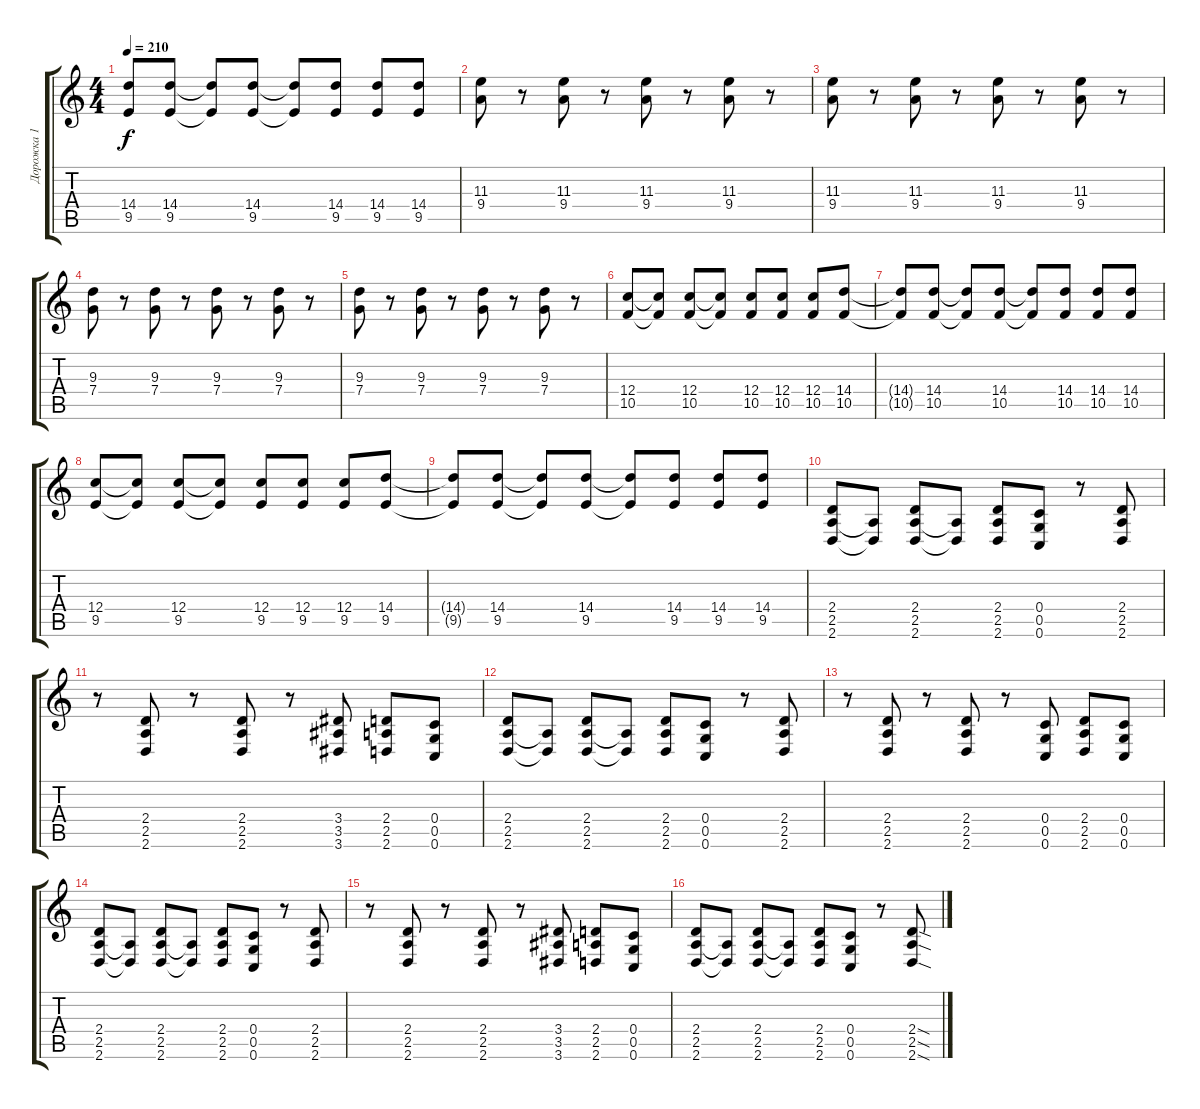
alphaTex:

\track ("Дорожка 1" "Дорожка 1") {instrument overdrivenguitar}
\staff {score tabs}
\tuning (D4 A3 F3 C3 G2 C2) {hide}
\ts (4 4)
\tempo 210
\clef g2
\ks c
(14.4{t} 9.5{t}).8{dy f} (14.4 9.5).8 (14.4{t} 9.5{t}).8 (14.4 9.5).8 (14.4{t} 9.5{t}).8 (14.4 9.5).8 (14.4 9.5).8 (14.4 9.5).8 |
(11.3 9.4).8 r.8 (11.3 9.4).8 r.8 (11.3 9.4).8 r.8 (11.3 9.4).8 r.8 |
(11.3 9.4).8 r.8 (11.3 9.4).8 r.8 (11.3 9.4).8 r.8 (11.3 9.4).8 r.8 |
(9.3 7.4).8 r.8 (9.3 7.4).8 r.8 (9.3 7.4).8 r.8 (9.3 7.4).8 r.8 |
(9.3 7.4).8 r.8 (9.3 7.4).8 r.8 (9.3 7.4).8 r.8 (9.3 7.4).8 r.8 |
(12.4 10.5).8 (12.4{t} 10.5{t}).8 (12.4 10.5).8 (12.4{t} 10.5{t}).8 (12.4 10.5).8 (12.4 10.5).8 (12.4 10.5).8 (14.4 10.5).8 |
(14.4{t} 10.5{t}).8 (14.4 10.5).8 (14.4{t} 10.5{t}).8 (14.4 10.5).8 (14.4{t} 10.5{t}).8 (14.4 10.5).8 (14.4 10.5).8 (14.4 10.5).8 |
(12.4 9.5).8 (12.4{t} 9.5{t}).8 (12.4 9.5).8 (12.4{t} 9.5{t}).8 (12.4 9.5).8 (12.4 9.5).8 (12.4 9.5).8 (14.4 9.5).8 |
(14.4{t} 9.5{t}).8 (14.4 9.5).8 (14.4{t} 9.5{t}).8 (14.4 9.5).8 (14.4{t} 9.5{t}).8 (14.4 9.5).8 (14.4 9.5).8 (14.4 9.5).8 |
(2.4 2.5 2.6).8{volume 13 instrument distortionguitar} (2.5{t} 2.6{t}).8 (2.4 2.5 2.6).8 (2.5{t} 2.6{t}).8 (2.4 2.5 2.6).8 (0.4 0.5 0.6).8 r.8 (2.4 2.5 2.6).8 |
r.8 (2.4 2.5 2.6).8 r.8 (2.4 2.5 2.6).8 r.8 (3.4 3.5 3.6).8 (2.4 2.5 2.6).8 (0.4 0.5 0.6).8 |
(2.4 2.5 2.6).8 (2.5{t} 2.6{t}).8 (2.4 2.5 2.6).8 (2.5{t} 2.6{t}).8 (2.4 2.5 2.6).8 (0.4 0.5 0.6).8 r.8 (2.4 2.5 2.6).8 |
r.8 (2.4 2.5 2.6).8 r.8 (2.4 2.5 2.6).8 r.8 (0.4 0.5 0.6).8 (2.4 2.5 2.6).8 (0.4 0.5 0.6).8 |
(2.4 2.5 2.6).8 (2.5{t} 2.6{t}).8 (2.4 2.5 2.6).8 (2.5{t} 2.6{t}).8 (2.4 2.5 2.6).8 (0.4 0.5 0.6).8 r.8 (2.4 2.5 2.6).8 |
r.8 (2.4 2.5 2.6).8 r.8 (2.4 2.5 2.6).8 r.8 (3.4 3.5 3.6).8 (2.4 2.5 2.6).8 (0.4 0.5 0.6).8 |
(2.4 2.5 2.6).8 (2.5{t} 2.6{t}).8 (2.4 2.5 2.6).8 (2.5{t} 2.6{t}).8 (2.4 2.5 2.6).8 (0.4 0.5 0.6).8 r.8 (2.4{sod} 2.5{sod} 2.6{sod}).8
